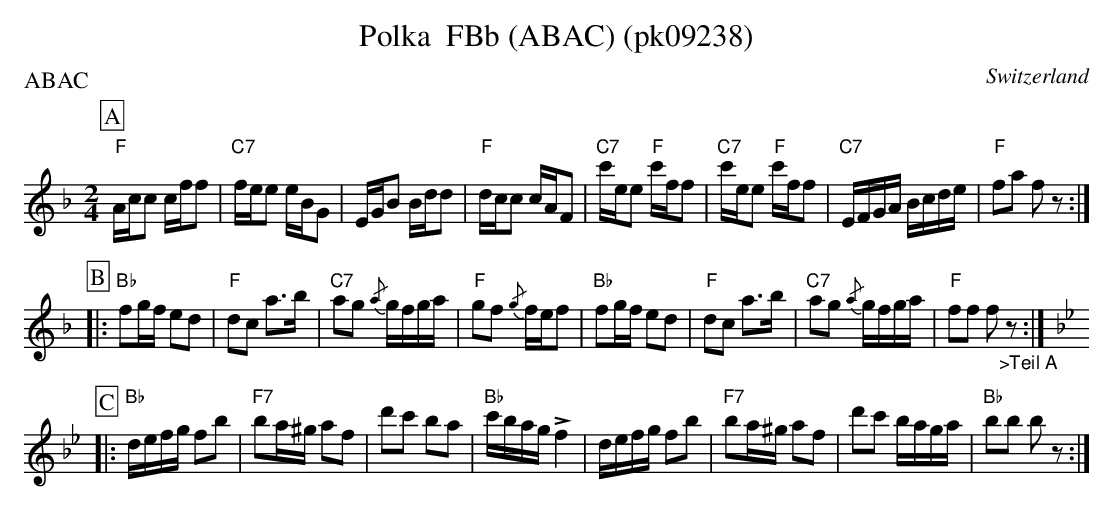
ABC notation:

X:1
T: Polka  FBb (ABAC) (pk09238)
P:ABAC
M:2/4
L:1/16
O:Switzerland
K:F major
[P:A] "F"Acc2 cff2 | "C7"fee2 eBG2 | EGB2 Bdd2 | "F"dcc2 cAF2 | "C7"c'ee2 "F"c'ff2 | "C7"c'ee2 "F"c'ff2 | "C7"EFGA Bcde | "F"f2a2 f2z2 :|
[P:B] |: "Bb"f2gf e2d2 | "F"d2c2 a3b | "C7"a2g2 {/a}gfga | "F"g2f2 {/g}fef2 | "Bb"f2gf e2d2 | "F"d2c2 a3b | "C7"a2g2 {/a}gfga | "F"f2f2 f2"_>Teil A"z2 :|  [K:Bb]
[P:C] |: "Bb"defg f2b2 | "F7"b2a^g a2f2 | d'2c'2 b2a2 | "Bb"c'bag !>!f4 | defg f2b2 | "F7"b2a^g a2f2 | d'2c'2 baga | "Bb"b2b2 b2z2 :|
